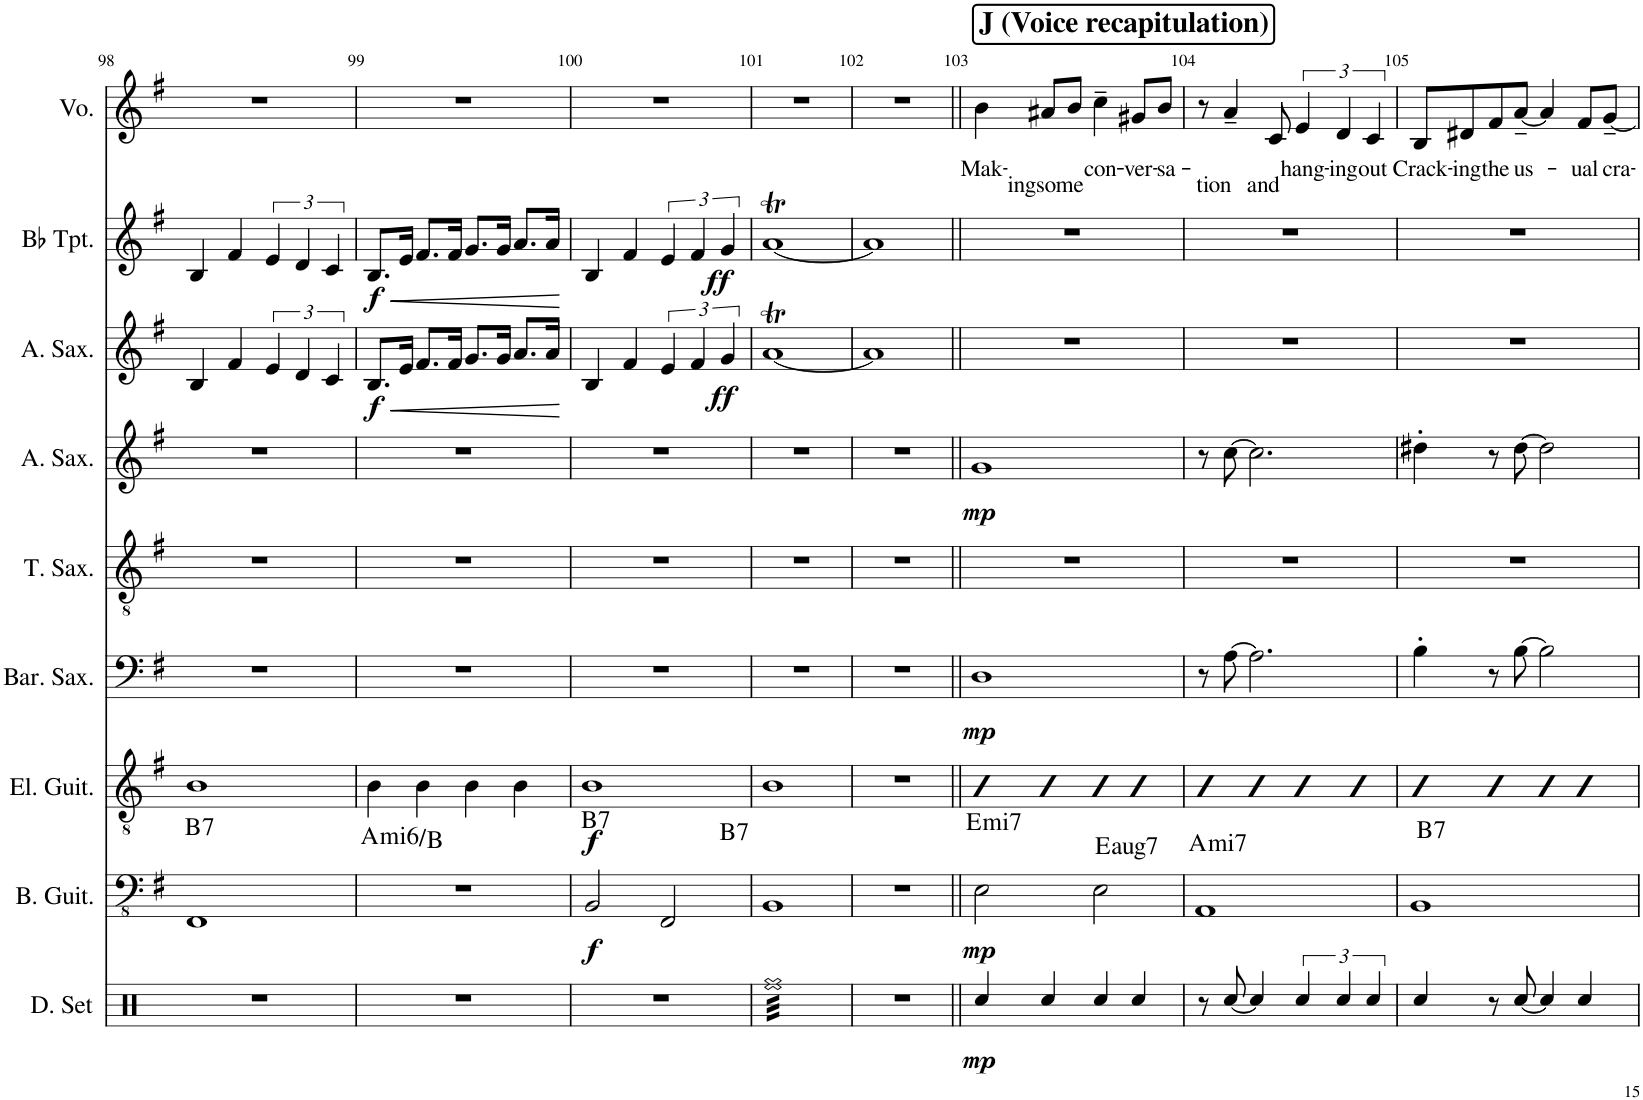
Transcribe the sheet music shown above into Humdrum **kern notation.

**kern	**dynam	**kern	**dynam	**kern	**dynam	**harte	**kern	**dynam	**kern	**kern	**dynam	**kern	**dynam	**kern	**dynam	**kern	**text
*part9	*part9	*part8	*part8	*part7	*part7	*part7	*part6	*part6	*part5	*part4	*part4	*part3	*part3	*part2	*part2	*part1	*part1
*staff9	*staff9	*staff8	*staff8	*staff7	*staff7	*	*staff6	*staff6	*staff5	*staff4	*staff4	*staff3	*staff3	*staff2	*staff2	*staff1	*staff1
*I"Drumset	*	*I"Bass Guitar	*	*I"Electric Guitar	*	*	*I"Baritone Saxophone	*	*I"Tenor Saxophone	*I"Alto Saxophone	*	*I"Alto Saxophone	*	*I"Bb Trumpet	*	*I"Voice	*
*I'D. Set	*	*I'B. Guit.	*	*I'El. Guit.	*	*	*I'Bar. Sax.	*	*I'T. Sax.	*I'A. Sax.	*	*I'A. Sax.	*	*I'Bb Tpt.	*	*I'Vo.	*
!!LO:PB:g=z
*clefX	*	*clefFv4	*	*clefGv2	*	*	*clefF4	*	*clefGv2	*clefG2	*	*clefG2	*	*clefG2	*	*clefG2	*
*	*	*	*	*	*	*	*ITrd12c21	*	*ITrd8c14	*ITrd5c9	*	*ITrd5c9	*	*ITrd1c2	*	*	*
*k[]	*	*k[f#]	*	*k[f#]	*	*	*k[f#]	*	*k[f#]	*k[f#]	*	*k[f#]	*	*k[f#]	*	*k[f#]	*
*M4/4	*	*M4/4	*	*M4/4	*	*	*M4/4	*	*M4/4	*M4/4	*	*M4/4	*	*M4/4	*	*M4/4	*
=98	=98	=98	=98	=98	=98	=98	=98	=98	=98	=98	=98	=98	=98	=98	=98	=98	=98
!	!	!	!	!	!	!LO:H:kt=7	!	!	!	!	!	!	!	!	!	!	!
1r	.	1FFF#	.	1B	.	B:7	1r	.	1r	1r	.	4B/	.	4B/	.	1r	.
.	.	.	.	.	.	.	.	.	.	.	.	4f#/	.	4f#/	.	.	.
.	.	.	.	.	.	.	.	.	.	.	.	6e/	.	6e/	.	.	.
.	.	.	.	.	.	.	.	.	.	.	.	6d/	.	6d/	.	.	.
.	.	.	.	.	.	.	.	.	.	.	.	6c/	.	6c/	.	.	.
=99	=99	=99	=99	=99	=99	=99	=99	=99	=99	=99	=99	=99	=99	=99	=99	=99	=99
!	!	!	!	!	!	!	!	!	!	!	!	!	!LO:HP:b	!	!LO:HP:b	!	!
!	!	!	!	!	!	!LO:H:kt=mi6	!	!	!	!	!	!	!LO:DY:n=1:b	!	!LO:DY:n=1:b	!	!
1r	.	1r	.	4B\	.	A:min6/2	1r	.	1r	1r	.	8.B/L	< f	8.B/L	< f	1r	.
.	.	.	.	.	.	.	.	.	.	.	.	16e/Jk	.	16e/Jk	.	.	.
.	.	.	.	4B\	.	.	.	.	.	.	.	8.f#/L	.	8.f#/L	.	.	.
.	.	.	.	.	.	.	.	.	.	.	.	16f#/Jk	.	16f#/Jk	.	.	.
.	.	.	.	4B\	.	.	.	.	.	.	.	8.g/L	.	8.g/L	.	.	.
.	.	.	.	.	.	.	.	.	.	.	.	16g/Jk	.	16g/Jk	.	.	.
.	.	.	.	4B\	.	.	.	.	.	.	.	8.a/L	.	8.a/L	.	.	.
.	.	.	.	.	.	.	.	.	.	.	.	16a/Jk	.	16a/Jk	.	.	.
.	.	.	.	.	.	.	.	.	.	.	.	.	[	.	[	.	.
=100	=100	=100	=100	=100	=100	=100	=100	=100	=100	=100	=100	=100	=100	=100	=100	=100	=100
!	!	!	!LO:DY:b	!	!LO:DY:b	!	!	!	!	!	!	!	!	!	!	!	!
*	*	*	*	*^	*	*	*	*	*	*	*	*	*	*	*	*	*
1r	.	2BBB/	f	1B	2ryy	f	.	1r	.	1r	1r	.	4B/	.	4B/	.	1r	.
.	.	.	.	.	.	.	.	.	.	.	.	.	4f#/	.	4f#/	.	.	.
!	!	!	!	!	!	!	!LO:H:kt=7	!	!	!	!	!	!	!	!	!	!	!
.	.	2FFF#/	.	.	2ryy	.	B:7	.	.	.	.	.	6e/	.	6e/	.	.	.
.	.	.	.	.	.	.	.	.	.	.	.	.	6f#/	.	6f#/	.	.	.
.	.	.	.	.	.	.	.	.	.	.	.	.	6g/	.	6g/	.	.	.
=101	=101	=101	=101	=101	=101	=101	=101	=101	=101	=101	=101	=101	=101	=101	=101	=101	=101	=101
!	!	!	!	!	!	!	!LO:H:kt=7	!	!	!	!	!	!	!LO:DY:b	!	!LO:DY:b	!	!
*	*	*	*	*v	*v	*	*	*	*	*	*	*	*	*	*	*	*	*
*tremolo	*	*	*	*	*	*	*	*	*	*	*	*	*	*	*	*	*
32RffLLL	.	1BBB	.	1B	.	B:7	1r	.	1r	1r	.	[1aT	ff	[1aT	ff	1r	.
32Rff	.	.	.	.	.	.	.	.	.	.	.	.	.	.	.	.	.
32Rff	.	.	.	.	.	.	.	.	.	.	.	.	.	.	.	.	.
32Rff	.	.	.	.	.	.	.	.	.	.	.	.	.	.	.	.	.
32Rff	.	.	.	.	.	.	.	.	.	.	.	.	.	.	.	.	.
32Rff	.	.	.	.	.	.	.	.	.	.	.	.	.	.	.	.	.
32Rff	.	.	.	.	.	.	.	.	.	.	.	.	.	.	.	.	.
32Rff	.	.	.	.	.	.	.	.	.	.	.	.	.	.	.	.	.
32Rff	.	.	.	.	.	.	.	.	.	.	.	.	.	.	.	.	.
32Rff	.	.	.	.	.	.	.	.	.	.	.	.	.	.	.	.	.
32Rff	.	.	.	.	.	.	.	.	.	.	.	.	.	.	.	.	.
32Rff	.	.	.	.	.	.	.	.	.	.	.	.	.	.	.	.	.
32Rff	.	.	.	.	.	.	.	.	.	.	.	.	.	.	.	.	.
32Rff	.	.	.	.	.	.	.	.	.	.	.	.	.	.	.	.	.
32Rff	.	.	.	.	.	.	.	.	.	.	.	.	.	.	.	.	.
32Rff	.	.	.	.	.	.	.	.	.	.	.	.	.	.	.	.	.
32Rff	.	.	.	.	.	.	.	.	.	.	.	.	.	.	.	.	.
32Rff	.	.	.	.	.	.	.	.	.	.	.	.	.	.	.	.	.
32Rff	.	.	.	.	.	.	.	.	.	.	.	.	.	.	.	.	.
32Rff	.	.	.	.	.	.	.	.	.	.	.	.	.	.	.	.	.
32Rff	.	.	.	.	.	.	.	.	.	.	.	.	.	.	.	.	.
32Rff	.	.	.	.	.	.	.	.	.	.	.	.	.	.	.	.	.
32Rff	.	.	.	.	.	.	.	.	.	.	.	.	.	.	.	.	.
32Rff	.	.	.	.	.	.	.	.	.	.	.	.	.	.	.	.	.
32Rff	.	.	.	.	.	.	.	.	.	.	.	.	.	.	.	.	.
32Rff	.	.	.	.	.	.	.	.	.	.	.	.	.	.	.	.	.
32Rff	.	.	.	.	.	.	.	.	.	.	.	.	.	.	.	.	.
32Rff	.	.	.	.	.	.	.	.	.	.	.	.	.	.	.	.	.
32Rff	.	.	.	.	.	.	.	.	.	.	.	.	.	.	.	.	.
32Rff	.	.	.	.	.	.	.	.	.	.	.	.	.	.	.	.	.
32Rff	.	.	.	.	.	.	.	.	.	.	.	.	.	.	.	.	.
32RffJJJ	.	.	.	.	.	.	.	.	.	.	.	.	.	.	.	.	.
*Xtremolo	*	*	*	*	*	*	*	*	*	*	*	*	*	*	*	*	*
=102	=102	=102	=102	=102	=102	=102	=102	=102	=102	=102	=102	=102	=102	=102	=102	=102	=102
1r	.	1r	.	1r	.	.	1r	.	1r	1r	.	1a]	.	1a]	.	1r	.
!!LO:REH:place=s1:a:B:cj:fs=14:t=J (Voice recapitulation)
=103||	=103||	=103||	=103||	=103||	=103||	=103||	=103||	=103||	=103||	=103||	=103||	=103||	=103||	=103||	=103||	=103||	=103||
!	!LO:DY:b	!	!LO:DY:b	!	!	!LO:H:kt=mi7	!	!LO:DY:b	!	!	!LO:DY:b	!	!	!	!	!	!LO:LY:b
4Rcc/	mp	2EE\	mp	4B	.	E:min7	1D	mp	1r	1g	mp	1r	.	1r	.	4b\	Mak-
!	!	!	!	!	!	!	!	!	!	!	!	!	!	!	!	!	!LO:LY:b
4Rcc/	.	.	.	4B	.	.	.	.	.	.	.	.	.	.	.	8a#X/L	-ing
!	!	!	!	!	!	!	!	!	!	!	!	!	!	!	!	!	!LO:LY:b
.	.	.	.	.	.	.	.	.	.	.	.	.	.	.	.	8b/J	some
!	!	!	!	!	!	!LO:H:kt=aug7	!	!	!	!	!	!	!	!	!	!	!LO:LY:b
4Rcc/	.	2EE\	.	4Bn	.	E:aug(b7)	.	.	.	.	.	.	.	.	.	4cc~\	con-
!	!	!	!	!	!	!	!	!	!	!	!	!	!	!	!	!	!LO:LY:b
4Rcc/	.	.	.	4B	.	.	.	.	.	.	.	.	.	.	.	8g#X/L	-ver-
!	!	!	!	!	!	!	!	!	!	!	!	!	!	!	!	!	!LO:LY:b
.	.	.	.	.	.	.	.	.	.	.	.	.	.	.	.	8b/J	-sa-
=104	=104	=104	=104	=104	=104	=104	=104	=104	=104	=104	=104	=104	=104	=104	=104	=104	=104
!	!	!	!	!	!	!LO:H:kt=mi7	!	!	!	!	!	!	!	!	!	!	!
8r	.	1AAA	.	4B	.	A:min7	8r	.	1r	8r	.	1r	.	1r	.	8r	.
!	!	!	!	!	!	!	!	!	!	!	!	!	!	!	!	!	!LO:LY:b
[8Rcc/	.	.	.	.	.	.	[8A\	.	.	[8cc\	.	.	.	.	.	4a~/	-tion
4Rcc/]	.	.	.	4B	.	.	2.A\]	.	.	2.cc\]	.	.	.	.	.	.	.
!	!	!	!	!	!	!	!	!	!	!	!	!	!	!	!	!	!LO:LY:b
.	.	.	.	.	.	.	.	.	.	.	.	.	.	.	.	8c/	and
!	!	!	!	!	!	!	!	!	!	!	!	!	!	!	!	!	!LO:LY:b
6Rcc/	.	.	.	4B	.	.	.	.	.	.	.	.	.	.	.	6e/	hang-
!	!	!	!	!	!	!	!	!	!	!	!	!	!	!	!	!	!LO:LY:b
6Rcc/	.	.	.	.	.	.	.	.	.	.	.	.	.	.	.	6d/	-ing
.	.	.	.	4B	.	.	.	.	.	.	.	.	.	.	.	.	.
!	!	!	!	!	!	!	!	!	!	!	!	!	!	!	!	!	!LO:LY:b
6Rcc/	.	.	.	.	.	.	.	.	.	.	.	.	.	.	.	6c/	out
=105	=105	=105	=105	=105	=105	=105	=105	=105	=105	=105	=105	=105	=105	=105	=105	=105	=105
!	!	!	!	!	!	!LO:H:kt=7	!	!	!	!	!	!	!	!	!	!	!LO:LY:b
4Rcc/	.	1BBB	.	4B	.	B:7	4B'\	.	1r	4dd#X'\	.	1r	.	1r	.	8B/L	Crack-
!	!	!	!	!	!	!	!	!	!	!	!	!	!	!	!	!	!LO:LY:b
.	.	.	.	.	.	.	.	.	.	.	.	.	.	.	.	8d#X/	-ing
!	!	!	!	!	!	!	!	!	!	!	!	!	!	!	!	!	!LO:LY:b
8r	.	.	.	4B	.	.	8r	.	.	8r	.	.	.	.	.	8f#/	the
!	!	!	!	!	!	!	!	!	!	!	!	!	!	!	!	!	!LO:LY:b
[8Rcc/	.	.	.	.	.	.	[8B\	.	.	[8dd#\	.	.	.	.	.	[8a~/J	-us-
4Rcc/]	.	.	.	4B	.	.	2B\]	.	.	2dd#\]	.	.	.	.	.	4a/]	.
!	!	!	!	!	!	!	!	!	!	!	!	!	!	!	!	!	!LO:LY:b
4Rcc/	.	.	.	4B	.	.	.	.	.	.	.	.	.	.	.	8f#/L	-ual
!	!	!	!	!	!	!	!	!	!	!	!	!	!	!	!	!	!LO:LY:b
.	.	.	.	.	.	.	.	.	.	.	.	.	.	.	.	[8g~/J	cra-
=	=	=	=	=	=	=	=	=	=	=	=	=	=	=	=	=	=
*-	*-	*-	*-	*-	*-	*-	*-	*-	*-	*-	*-	*-	*-	*-	*-	*-	*-
